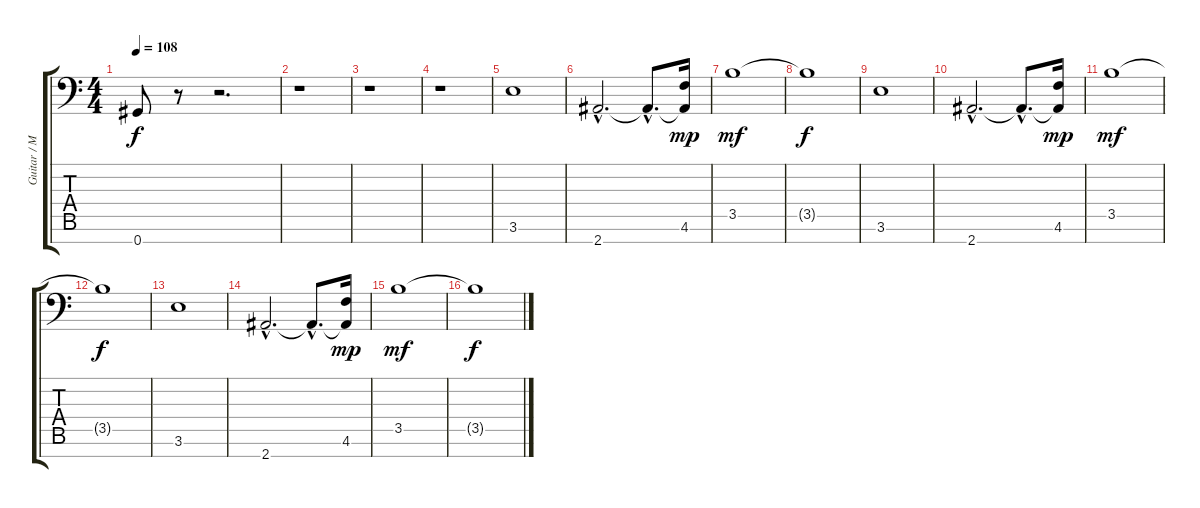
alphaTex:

\track ("Guitar / Mike Mushok" "Guitar / M") {instrument distortionguitar}
\staff {score tabs}
\tuning (Eb4 Bb3 Gb3 Db3 Ab2 Db2 Ab1) {hide}
\ts (4 4)
\tempo 108
\clef f4
\ks c
0.7.8{dy f} r.8 r.2{d} |
r.1 |
r.1 |
r.1 |
3.6.1{instrument electricguitarmuted} |
2.7{hac}.2{d} 2.7{hac t}.8{d} (4.6 2.7{t}).16{dy mp} |
3.5.1{dy mf} |
3.5{t}.1{dy f} |
3.6.1 |
2.7{hac}.2{d} 2.7{hac t}.8{d} (4.6 2.7{t}).16{dy mp} |
3.5.1{dy mf} |
3.5{t}.1{dy f} |
3.6.1 |
2.7{hac}.2{d} 2.7{hac t}.8{d} (4.6 2.7{t}).16{dy mp} |
3.5.1{dy mf} |
3.5{t}.1{dy f}
